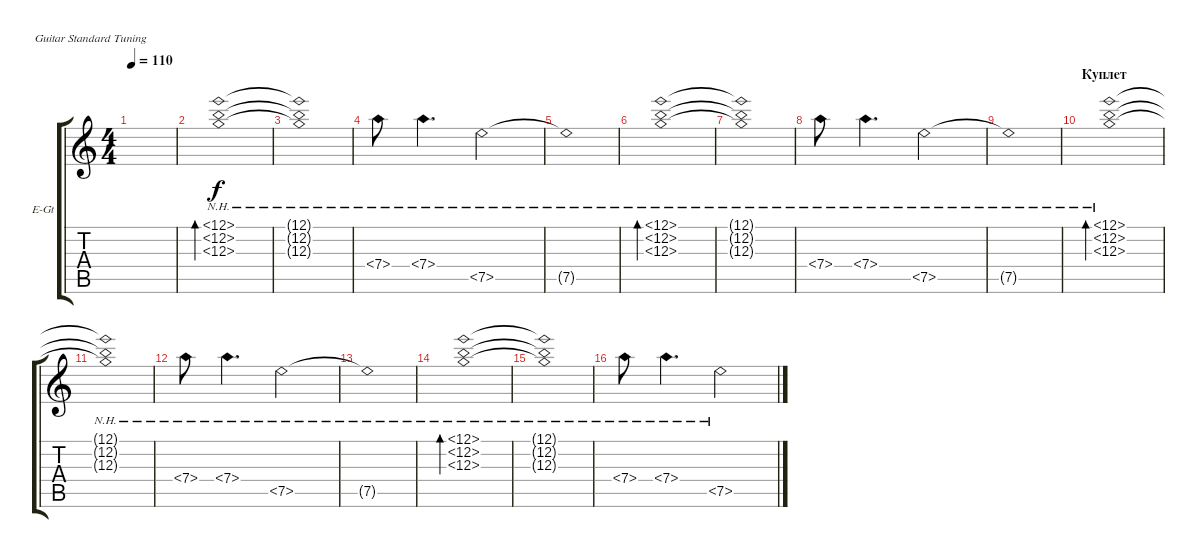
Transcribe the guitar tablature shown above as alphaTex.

\defaultSystemsLayout 4
\bracketExtendMode groupsimilarinstruments
\firstSystemTrackNameOrientation horizontal
\otherSystemsTrackNameOrientation horizontal
\track ("Г. Каспарян" "E-Gt") {instrument electricguitarclean}
\staff {score tabs}
\tuning (E4 B3 G3 D3 A2 E2)
\ts (4 4)
\tempo 110
\clef g2
\ks c
|
(12.3{nh} 12.2{nh} 12.1{nh}).1{bd 181} |
(12.3{nh t} 12.2{nh t} 12.1{nh t}).1 |
7.4{nh}.8 7.4{nh}.4{d} 7.5{nh}.2 |
7.5{nh t}.1 |
(12.3{nh} 12.2{nh} 12.1{nh}).1{bd 181} |
(12.3{nh t} 12.2{nh t} 12.1{nh t}).1 |
7.4{nh}.8 7.4{nh}.4{d} 7.5{nh}.2 |
7.5{nh t}.1 |
\section ("" "Куплет")
(12.3{nh} 12.2{nh} 12.1{nh}).1{bd 181} |
(12.3{nh t} 12.2{nh t} 12.1{nh t}).1 |
7.4{nh}.8 7.4{nh}.4{d} 7.5{nh}.2 |
7.5{nh t}.1 |
(12.3{nh} 12.2{nh} 12.1{nh}).1{bd 181} |
(12.3{nh t} 12.2{nh t} 12.1{nh t}).1 |
7.4{nh}.8 7.4{nh}.4{d} 7.5{nh}.2
